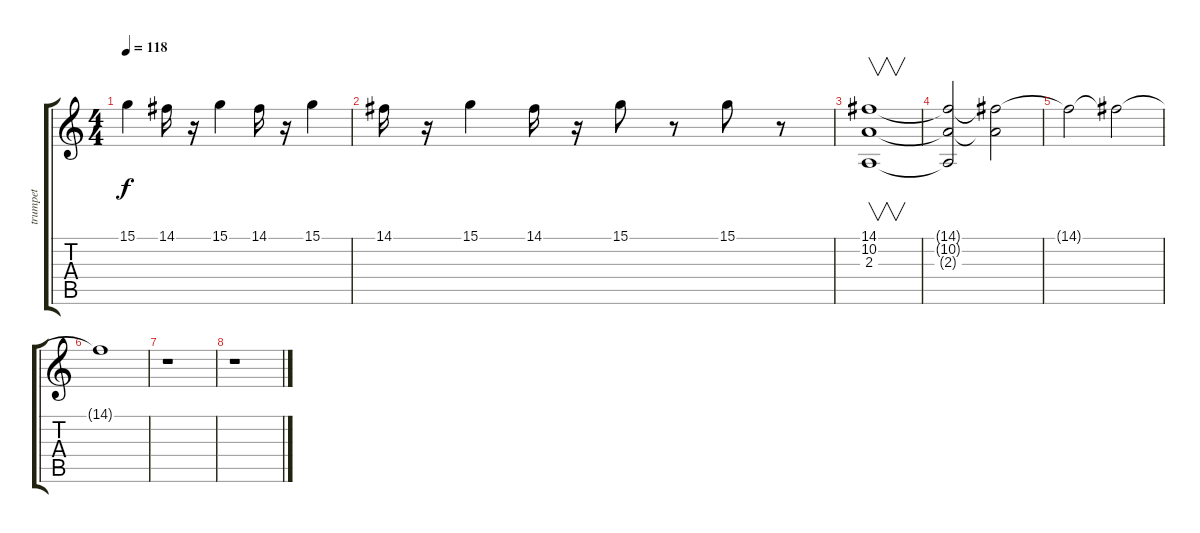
\track ("trumpet" "trumpet") {instrument trumpet}
\staff {score tabs}
\tuning (E4 B3 G3 D3 A2 E2) {hide}
\ts (4 4)
\tempo 118
\clef g2
\ks c
15.1.4{dy f} 14.1.16 r.16 15.1.4 14.1.16 r.16 15.1.4 |
14.1.16 r.16 15.1.4 14.1.16 r.16 15.1.8 r.8 15.1.8 r.8 |
(14.1 10.2 2.3).1{v} |
(14.1{t} 10.2{t} 2.3{t}).2 (14.1{t} 10.2{t}).2 |
14.1{t}.2 14.1{t}.2 |
14.1{t}.1 |
r.1 |
r.1
